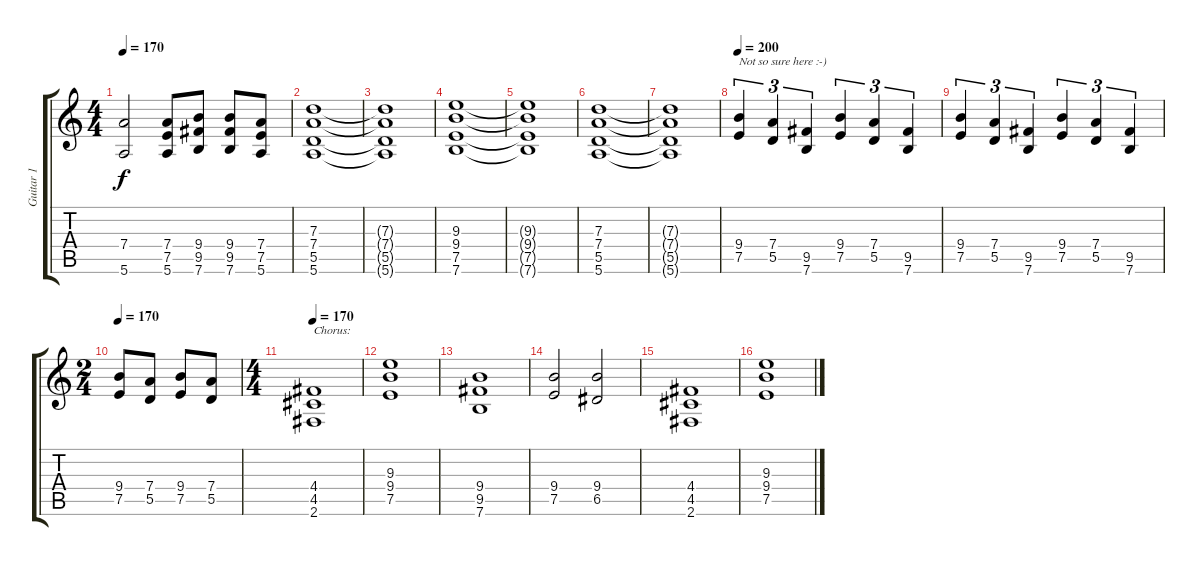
\track ("Guitar 1" "Guitar 1") {instrument distortionguitar}
\staff {score tabs}
\tuning (E4 B3 G3 D3 A2 E2) {hide}
\ts (4 4)
\tempo 170
\clef g2
\ks c
(7.4 5.6{t}).2{dy f} (7.4 7.5 5.6).8 (9.4 9.5 7.6).8 (9.4 9.5 7.6).8 (7.4 7.5 5.6).8 |
(7.3 7.4 5.5 5.6).1 |
(7.3{t} 7.4{t} 5.5{t} 5.6{t}).1 |
(9.3 9.4 7.5 7.6).1 |
(9.3{t} 9.4{t} 7.5{t} 7.6{t}).1 |
(7.3 7.4 5.5 5.6).1 |
(7.3{t} 7.4{t} 5.5{t} 5.6{t}).1 |
\tempo 200
(9.4 7.5).4{tu (3 2) txt "Not so sure here :-)"} (7.4 5.5).4{tu (3 2)} (9.5 7.6).4{tu (3 2)} (9.4 7.5).4{tu (3 2)} (7.4 5.5).4{tu (3 2)} (9.5 7.6).4{tu (3 2)} |
(9.4 7.5).4{tu (3 2)} (7.4 5.5).4{tu (3 2)} (9.5 7.6).4{tu (3 2)} (9.4 7.5).4{tu (3 2)} (7.4 5.5).4{tu (3 2)} (9.5 7.6).4{tu (3 2)} |
\ts (2 4)
\tempo 170
(9.4 7.5).8 (7.4 5.5).8 (9.4 7.5).8 (7.4 5.5).8 |
\ts (4 4)
\tempo 170
(4.4 4.5 2.6).1{txt "Chorus:"} |
(9.3 9.4 7.5).1 |
(9.4 9.5 7.6).1 |
(9.4 7.5).2 (9.4 6.5).2 |
(4.4 4.5 2.6).1 |
(9.3 9.4 7.5).1
